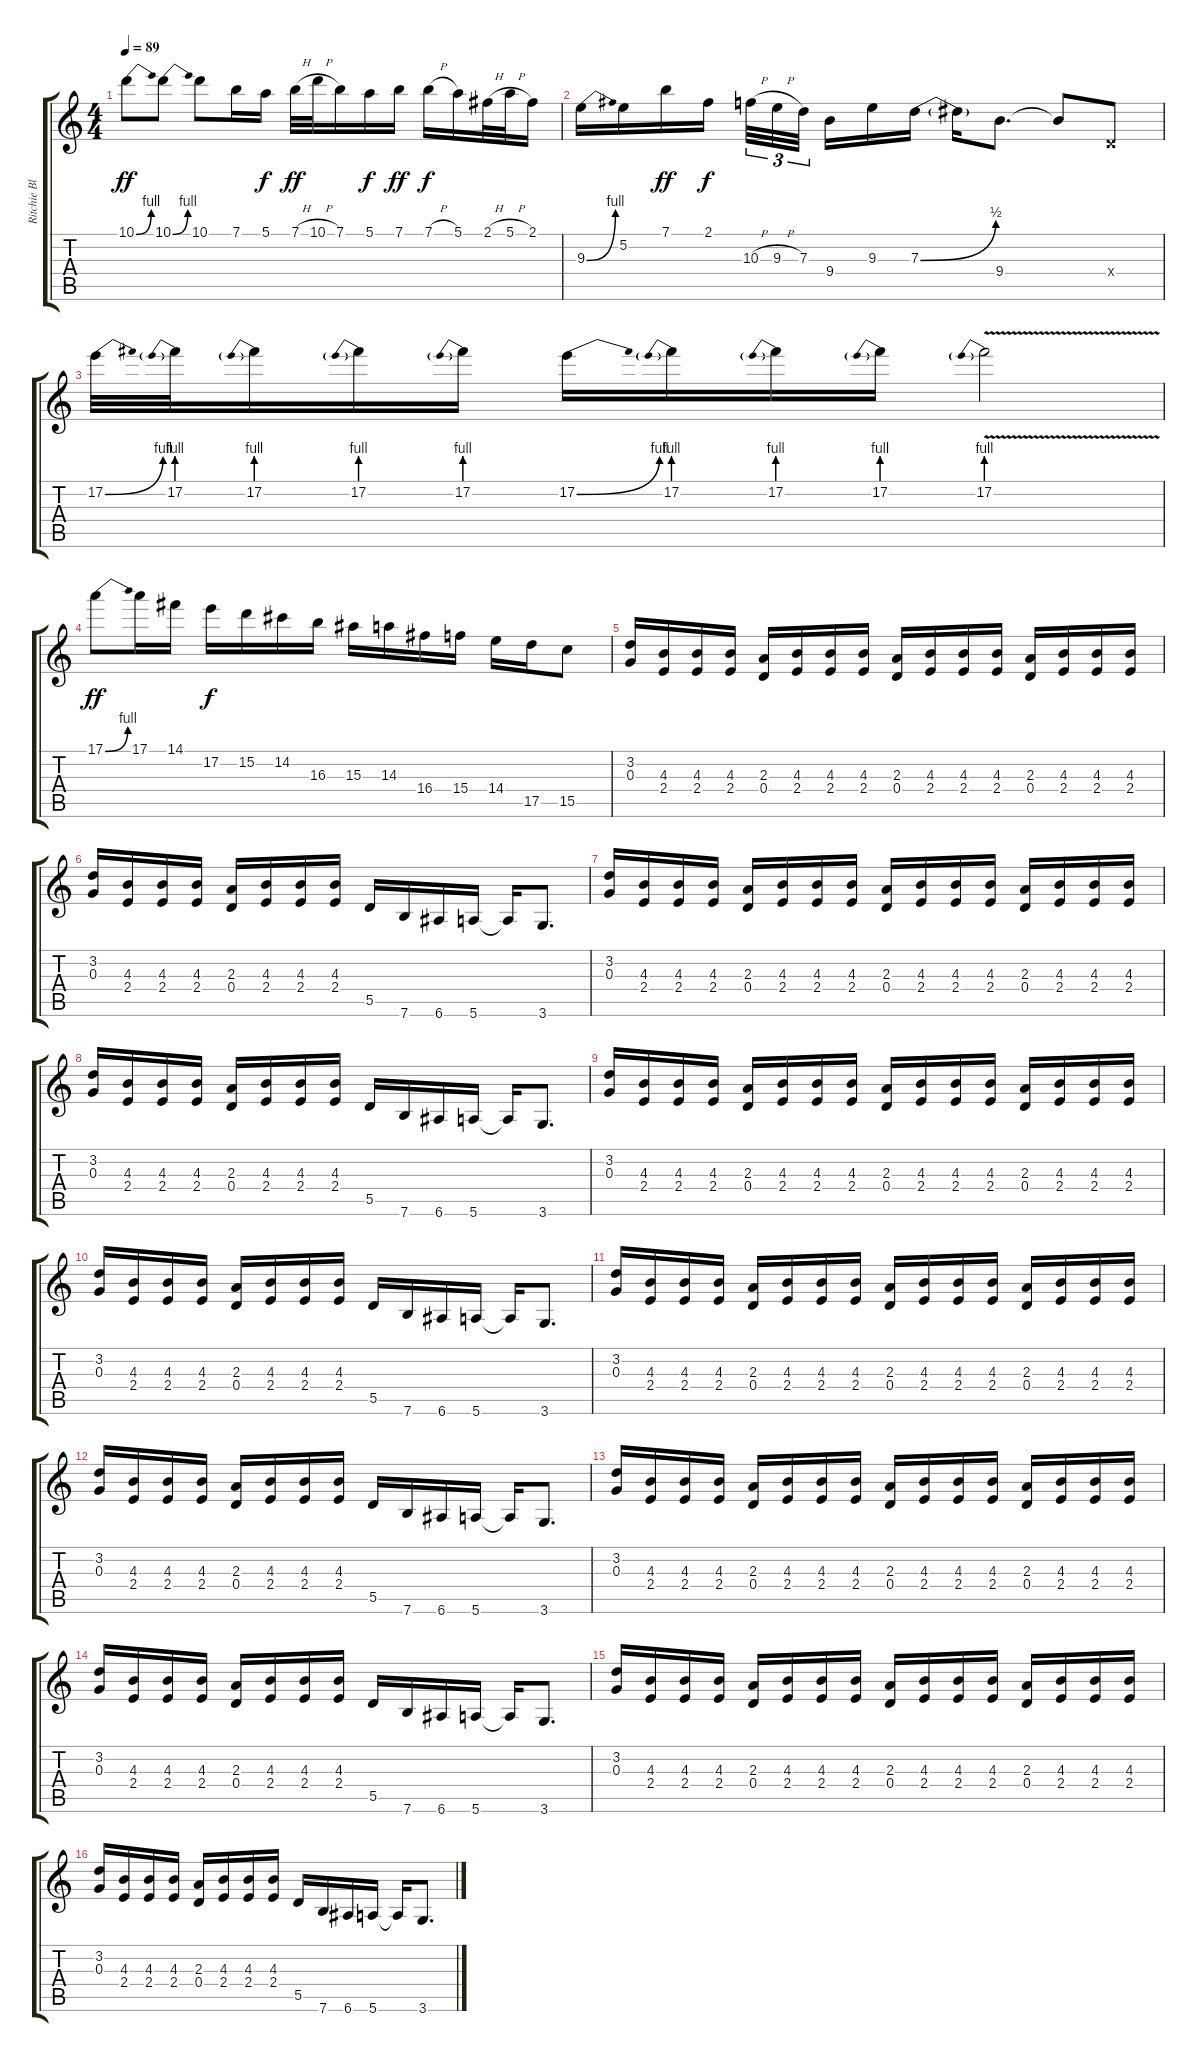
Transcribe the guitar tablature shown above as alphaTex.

\track ("Ritchie Blackmore" "Ritchie Bl") {instrument overdrivenguitar}
\staff {score tabs}
\tuning (E4 B3 G3 D3 A2 E2) {hide}
\ts (4 4)
\tempo 89
\clef g2
\ks c
10.1{be (bend 0 0 60 4)}.8{dy ff} 10.1{be (bend 0 0 60 4)}.8 10.1.8 7.1.16 5.1.16{dy f} 7.1{h}.32{dy ff} 10.1{h}.32 7.1.16 5.1.16{dy f} 7.1.16{dy ff} 7.1{h}.16{dy f} 5.1.16 2.1{h}.32 5.1{h}.32 2.1.16 |
9.3{be (bend 0 0 60 4)}.16 5.2.16 7.1.16{dy ff} 2.1.16{dy f} 10.3{h}.32{tu (3 2)} 9.3{h}.32{tu (3 2)} 7.3.32{tu (3 2) beam splitsecondary} 9.4.16 9.3.16 7.3{be (bend 0 0 60 2)}.16 7.3{t}.16 9.4.8{d} 9.4{t}.8 0.4{x}.8 |
17.2{be (bend 0 0 60 4)}.32 17.2{be (prebend 0 4 60 4)}.32 17.2{be (prebend 0 4 60 4)}.16 17.2{be (prebend 0 4 60 4)}.16 17.2{be (prebend 0 4 60 4)}.16 17.2{be (bend 0 0 60 4)}.16 17.2{be (prebend 0 4 60 4)}.16 17.2{be (prebend 0 4 60 4)}.16 17.2{be (prebend 0 4 60 4)}.16 17.2{be (prebend 0 4 60 4) v}.2 |
17.1{be (bend 0 0 60 4)}.8{dy ff} 17.1.16 14.1.16 17.2.16{dy f} 15.2.16 14.2.16 16.3.16 15.3.16 14.3.16 16.4.16 15.4.16 14.4.16 17.5.16 15.5.8 |
(3.2 0.3).16{volume 13} (4.3 2.4).16 (4.3 2.4).16 (4.3 2.4).16 (2.3 0.4).16 (4.3 2.4).16 (4.3 2.4).16 (4.3 2.4).16 (2.3 0.4).16 (4.3 2.4).16 (4.3 2.4).16 (4.3 2.4).16 (2.3 0.4).16 (4.3 2.4).16 (4.3 2.4).16 (4.3 2.4).16 |
(3.2 0.3).16 (4.3 2.4).16 (4.3 2.4).16 (4.3 2.4).16 (2.3 0.4).16 (4.3 2.4).16 (4.3 2.4).16 (4.3 2.4).16 5.5.16 7.6.16 6.6.16 5.6.16 5.6{t}.16 3.6.8{d} |
(3.2 0.3).16 (4.3 2.4).16 (4.3 2.4).16 (4.3 2.4).16 (2.3 0.4).16 (4.3 2.4).16 (4.3 2.4).16 (4.3 2.4).16 (2.3 0.4).16 (4.3 2.4).16 (4.3 2.4).16 (4.3 2.4).16 (2.3 0.4).16 (4.3 2.4).16 (4.3 2.4).16 (4.3 2.4).16 |
(3.2 0.3).16 (4.3 2.4).16 (4.3 2.4).16 (4.3 2.4).16 (2.3 0.4).16 (4.3 2.4).16 (4.3 2.4).16 (4.3 2.4).16 5.5.16 7.6.16 6.6.16 5.6.16 5.6{t}.16 3.6.8{d} |
(3.2 0.3).16 (4.3 2.4).16 (4.3 2.4).16 (4.3 2.4).16 (2.3 0.4).16 (4.3 2.4).16 (4.3 2.4).16 (4.3 2.4).16 (2.3 0.4).16 (4.3 2.4).16 (4.3 2.4).16 (4.3 2.4).16 (2.3 0.4).16 (4.3 2.4).16 (4.3 2.4).16 (4.3 2.4).16 |
(3.2 0.3).16 (4.3 2.4).16 (4.3 2.4).16 (4.3 2.4).16 (2.3 0.4).16 (4.3 2.4).16 (4.3 2.4).16 (4.3 2.4).16 5.5.16 7.6.16 6.6.16 5.6.16 5.6{t}.16 3.6.8{d} |
(3.2 0.3).16 (4.3 2.4).16 (4.3 2.4).16 (4.3 2.4).16 (2.3 0.4).16 (4.3 2.4).16 (4.3 2.4).16 (4.3 2.4).16 (2.3 0.4).16 (4.3 2.4).16 (4.3 2.4).16 (4.3 2.4).16 (2.3 0.4).16 (4.3 2.4).16 (4.3 2.4).16 (4.3 2.4).16 |
(3.2 0.3).16 (4.3 2.4).16 (4.3 2.4).16 (4.3 2.4).16 (2.3 0.4).16 (4.3 2.4).16 (4.3 2.4).16 (4.3 2.4).16 5.5.16 7.6.16 6.6.16 5.6.16 5.6{t}.16 3.6.8{d} |
(3.2 0.3).16{volume 13} (4.3 2.4).16 (4.3 2.4).16 (4.3 2.4).16 (2.3 0.4).16 (4.3 2.4).16 (4.3 2.4).16 (4.3 2.4).16 (2.3 0.4).16 (4.3 2.4).16 (4.3 2.4).16 (4.3 2.4).16 (2.3 0.4).16 (4.3 2.4).16 (4.3 2.4).16 (4.3 2.4).16 |
(3.2 0.3).16 (4.3 2.4).16 (4.3 2.4).16 (4.3 2.4).16 (2.3 0.4).16 (4.3 2.4).16 (4.3 2.4).16 (4.3 2.4).16 5.5.16 7.6.16 6.6.16 5.6.16 5.6{t}.16 3.6.8{d} |
(3.2 0.3).16 (4.3 2.4).16 (4.3 2.4).16 (4.3 2.4).16 (2.3 0.4).16 (4.3 2.4).16 (4.3 2.4).16 (4.3 2.4).16 (2.3 0.4).16 (4.3 2.4).16 (4.3 2.4).16 (4.3 2.4).16 (2.3 0.4).16 (4.3 2.4).16 (4.3 2.4).16 (4.3 2.4).16 |
(3.2 0.3).16 (4.3 2.4).16 (4.3 2.4).16 (4.3 2.4).16 (2.3 0.4).16 (4.3 2.4).16 (4.3 2.4).16 (4.3 2.4).16 5.5.16 7.6.16 6.6.16 5.6.16 5.6{t}.16 3.6.8{d}
